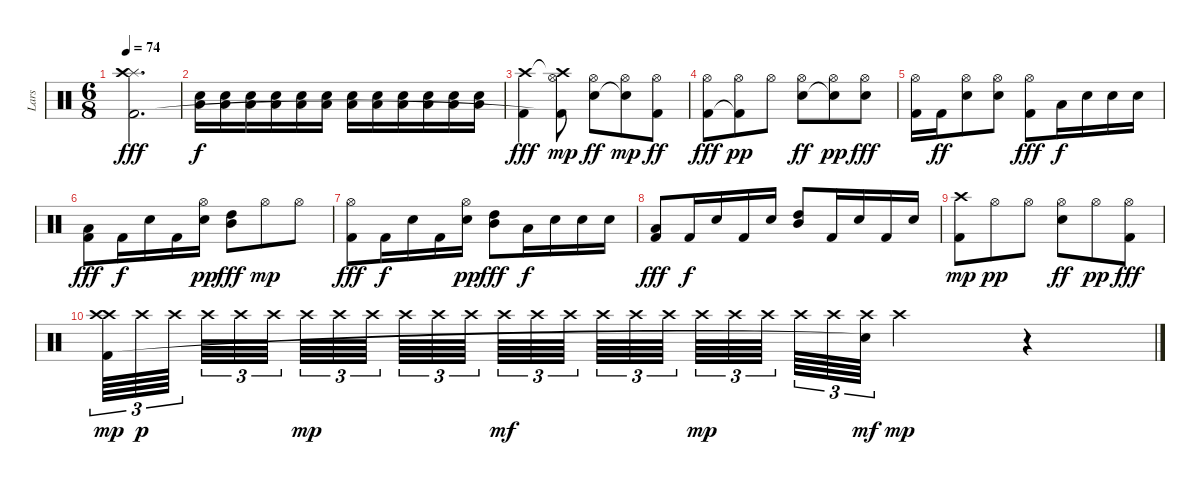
\track ("Lars" "Lars") {instrument percussion}
\staff {score}
\articulation defaults
\ts (6 8)
\tempo 74
\clef neutral
\ks c
("Splash (hit)" "Crash high (hit)" "Kick (hit) 2").2{d bd 120 dy fff} |
("Snare (hit) 2" "Low Tom (hit)").16{dy f} ("Snare (hit) 2" "Low Tom (hit)").16 ("Snare (hit) 2" "Low Tom (hit)").16 ("Snare (hit) 2" "Low Tom (hit)").16 ("Snare (hit) 2" "Low Tom (hit)").16 ("Snare (hit) 2" "Low Tom (hit)").16 ("Snare (hit) 2" "Low Tom (hit)").16 ("Snare (hit) 2" "Low Tom (hit)").16 ("Snare (hit) 2" "Low Tom (hit)").16 ("Snare (hit) 2" "Low Tom (hit)").16 ("Snare (hit) 2" "Low Tom (hit)").16 ("Snare (hit) 2" "Low Tom (hit)").16 |
("Crash high (hit)" "Kick (hit) 2").4{dy fff} ("Crash high (hit)"{t} "Hi-Hat (open)" "Kick (hit) 2"{t}).8{dy mp} ("Hi-Hat (open)" "Snare (hit) 2").8{dy ff} ("Hi-Hat (open)" "Snare (hit) 2"{t}).8{dy mp} ("Hi-Hat (open)" "Kick (hit) 2").8{dy ff} |
("Hi-Hat (open)" "Kick (hit) 2").8{dy fff} ("Hi-Hat (open)" "Kick (hit) 2"{t}).8{dy pp} "Hi-Hat (open)".8 ("Hi-Hat (open)" "Snare (hit) 2").8{dy ff} ("Hi-Hat (open)" "Snare (hit) 2"{t}).8{dy pp} ("Hi-Hat (open)" "Snare (hit) 2").8{dy fff} |
("Hi-Hat (open)" "Kick (hit) 2").16 "Kick (hit) 2".16{dy ff} ("Hi-Hat (open)" "Snare (hit) 2").8 ("Hi-Hat (open)" "Snare (hit) 2").8 ("Hi-Hat (open)" "Kick (hit) 2").8{dy fff} "Low Tom (hit)".16{dy f} "Snare (hit) 2".16 "Snare (hit) 2".16 "Snare (hit) 2".16 |
("Kick (hit) 2" "Low Tom (hit)").8{dy fff} "Kick (hit) 2".16{dy f} "Snare (hit) 2".16 "Kick (hit) 2".16 ("Snare (hit) 2" "Hi-Hat (open)").16{dy pp} ("Mid Tom (hit)" "High Tom (hit)").8{dy fff} "Hi-Hat (open)".8{dy mp} "Hi-Hat (open)".8 |
("Hi-Hat (open)" "Kick (hit) 2").8{dy fff} "Kick (hit) 2".16{dy f} "Snare (hit) 2".16 "Kick (hit) 2".16 ("Snare (hit) 2" "Hi-Hat (open)").16{dy pp} ("Mid Tom (hit)" "High Tom (hit)").8{dy fff} "Low Tom (hit)".16{dy f} "Snare (hit) 2".16 "Snare (hit) 2".16 "Snare (hit) 2".16 |
("Kick (hit) 2" "Low Tom (hit)").8{dy fff} "Kick (hit) 2".16{dy f} "Snare (hit) 2".16 "Kick (hit) 2".16 "Snare (hit) 2".16 ("Mid Tom (hit)" "High Tom (hit)").8 "Kick (hit) 2".16 "Snare (hit) 2".16 "Kick (hit) 2".16 "Snare (hit) 2".16 |
("Kick (hit) 2" "Crash high (hit)").8{dy mp} "Hi-Hat (open)".8{dy pp} "Hi-Hat (open)".8 ("Hi-Hat (open)" "Snare (hit) 2").8{dy ff} "Hi-Hat (open)".8{dy pp} ("Hi-Hat (open)" "Kick (hit) 2").8{dy fff} |
("Crash high (hit)" "Kick (hit) 2" "Crash high (hit)").64{tu (3 2) dy mp} "Crash high (hit)".64{tu (3 2) dy p} "Crash high (hit)".64{tu (3 2) beam splitsecondary} "Crash high (hit)".64{tu (3 2)} "Crash high (hit)".64{tu (3 2)} "Crash high (hit)".64{tu (3 2) beam splitsecondary} "Crash high (hit)".64{tu (3 2) dy mp} "Crash high (hit)".64{tu (3 2)} "Crash high (hit)".64{tu (3 2) beam splitsecondary} "Crash high (hit)".64{tu (3 2)} "Crash high (hit)".64{tu (3 2)} "Crash high (hit)".64{tu (3 2) beam splitsecondary} "Crash high (hit)".64{tu (3 2) dy mf} "Crash high (hit)".64{tu (3 2)} "Crash high (hit)".64{tu (3 2) beam splitsecondary} "Crash high (hit)".64{tu (3 2)} "Crash high (hit)".64{tu (3 2)} "Crash high (hit)".64{tu (3 2) beam splitsecondary} "Crash high (hit)".64{tu (3 2) dy mp} "Crash high (hit)".64{tu (3 2)} "Crash high (hit)".64{tu (3 2) beam splitsecondary} "Crash high (hit)".64{tu (3 2)} "Crash high (hit)".64{tu (3 2)} ("Crash high (hit)" "Snare (hit)"{t}).64{tu (3 2) dy mf} "Crash high (hit)".4{dy mp} r.4
